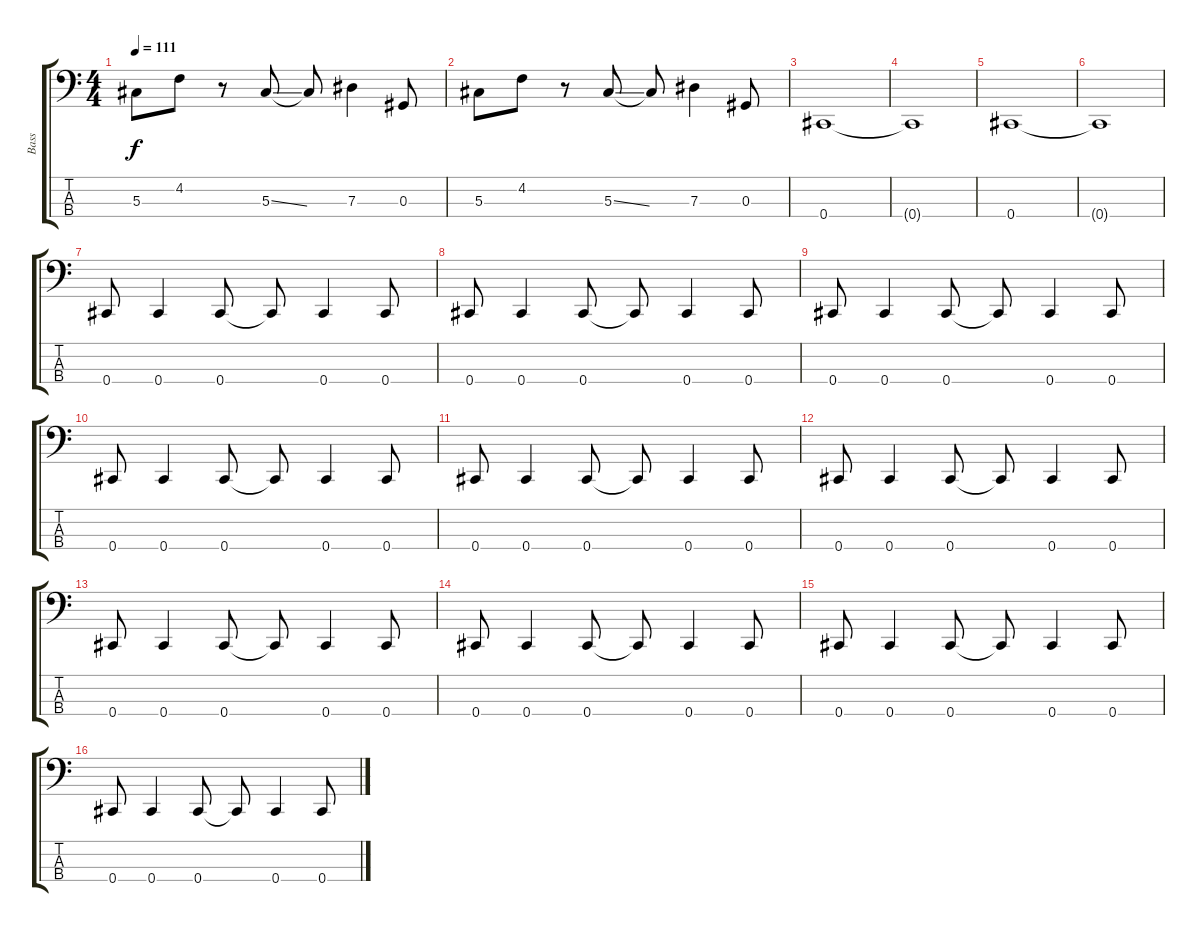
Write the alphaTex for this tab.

\track ("Bass" "Bass") {instrument electricbasspick}
\staff {score tabs}
\tuning (Gb2 Db2 Ab1 Db1) {hide}
\ts (4 4)
\tempo 111
\clef f4
\ks c
5.3.8{dy f} 4.2.8 r.8 5.3{ss}.8 5.3{t}.8 7.3.4 0.3.8 |
5.3.8 4.2.8 r.8 5.3{ss}.8 5.3{t}.8 7.3.4 0.3.8 |
0.4.1 |
0.4{t}.1 |
0.4.1 |
0.4{t}.1 |
0.4.8 0.4.4 0.4.8 0.4{t}.8 0.4.4 0.4.8 |
0.4.8 0.4.4 0.4.8 0.4{t}.8 0.4.4 0.4.8 |
0.4.8 0.4.4 0.4.8 0.4{t}.8 0.4.4 0.4.8 |
0.4.8 0.4.4 0.4.8 0.4{t}.8 0.4.4 0.4.8 |
0.4.8 0.4.4 0.4.8 0.4{t}.8 0.4.4 0.4.8 |
0.4.8 0.4.4 0.4.8 0.4{t}.8 0.4.4 0.4.8 |
0.4.8 0.4.4 0.4.8 0.4{t}.8 0.4.4 0.4.8 |
0.4.8 0.4.4 0.4.8 0.4{t}.8 0.4.4 0.4.8 |
0.4.8 0.4.4 0.4.8 0.4{t}.8 0.4.4 0.4.8 |
0.4.8 0.4.4 0.4.8 0.4{t}.8 0.4.4 0.4.8
